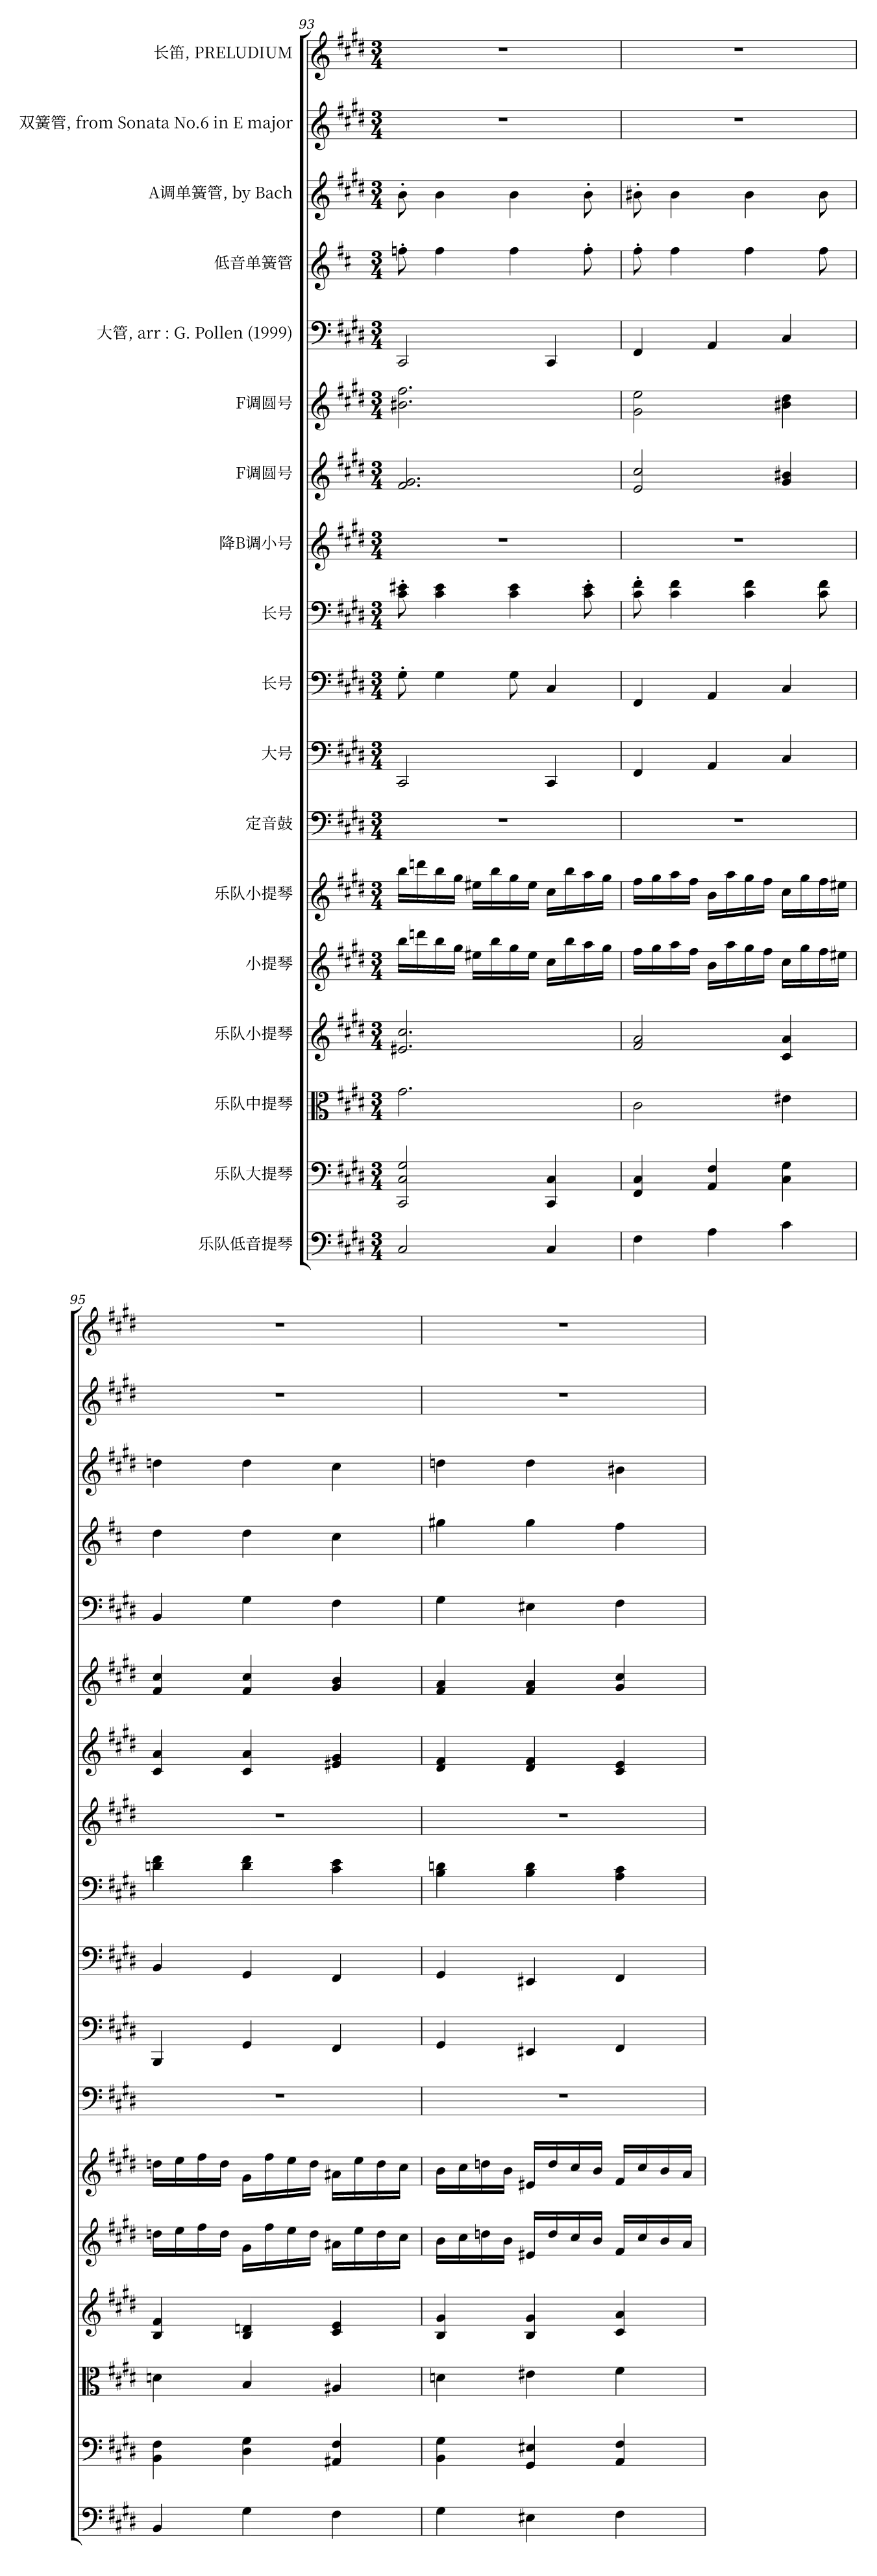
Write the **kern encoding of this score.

**kern	**kern	**kern	**kern	**kern	**kern	**kern	**kern	**kern	**kern	**kern	**kern	**kern	**kern	**kern	**kern	**kern	**kern
*part18	*part17	*part16	*part15	*part14	*part13	*part12	*part11	*part10	*part9	*part8	*part7	*part6	*part5	*part4	*part3	*part2	*part1
*staff18	*staff17	*staff16	*staff15	*staff14	*staff13	*staff12	*staff11	*staff10	*staff9	*staff8	*staff7	*staff6	*staff5	*staff4	*staff3	*staff2	*staff1
*I"乐队低音提琴	*I"乐队大提琴	*I"乐队中提琴	*I"乐队小提琴	*I"小提琴	*I"乐队小提琴	*I"定音鼓	*I"大号	*I"长号	*I"长号	*I"降B调小号	*I"F调圆号	*I"F调圆号	*I"大管, arr : G. Pollen (1999)	*I"低音单簧管	*I"A调单簧管, by Bach	*I"双簧管, from Sonata No.6 in E major	*I"长笛, PRELUDIUM
!!LO:PB:g=z
*clefF4	*clefF4	*clefC3	*clefG2	*clefG2	*clefG2	*clefF4	*clefF4	*clefF4	*clefF4	*clefG2	*clefG2	*clefG2	*clefF4	*clefG2	*clefG2	*clefG2	*clefG2
*ITrd7c12	*	*	*	*	*	*	*	*	*	*ITrd1c2	*ITrd4c7	*ITrd4c7	*	*ITrd8c14	*ITrd2c3	*	*
*k[f#c#g#d#]	*k[f#c#g#d#]	*k[f#c#g#d#]	*k[f#c#g#d#]	*k[f#c#g#d#]	*k[f#c#g#d#]	*k[f#c#g#d#]	*k[f#c#g#d#]	*k[f#c#g#d#]	*k[f#c#g#d#]	*k[f#c#]	*k[f#c#g#]	*k[f#c#g#]	*k[f#c#g#d#]	*k[f#c#]	*k[f#c#g#d#a#e#b#]	*k[f#c#g#d#]	*k[f#c#g#d#]
*M3/4	*M3/4	*M3/4	*M3/4	*M3/4	*M3/4	*M3/4	*M3/4	*M3/4	*M3/4	*M3/4	*M3/4	*M3/4	*M3/4	*M3/4	*M3/4	*M3/4	*M3/4
*MM120	*MM120	*MM120	*MM120	*MM120	*MM120	*MM120	*MM120	*MM120	*MM120	*MM120	*MM120	*MM120	*MM120	*MM120	*MM120	*MM120	*MM120
=93	=93	=93	=93	=93	=93	=93	=93	=93	=93	=93	=93	=93	=93	=93	=93	=93	=93
2CC#/	2CC#/ 2C#/ 2G#/	2.g#\	2.e#X/ 2.cc#/	16bb\LL	16bb\LL	2.r	2CC#/	8G#'\	8c#\' 8e#X\'	2.r	2.B/ 2.c#/	2.e#X\ 2.b\	2CC#/	8fn'\	8g#'\	2.r	2.r
.	.	.	.	16dddn\	16dddn\	.	.	.	.	.	.	.	.	.	.	.	.
.	.	.	.	16bb\	16bb\	.	.	4G#\	4c#\ 4e#\	.	.	.	.	4f\	4g#\	.	.
.	.	.	.	16gg#\JJ	16gg#\JJ	.	.	.	.	.	.	.	.	.	.	.	.
.	.	.	.	16ee#X\LL	16ee#X\LL	.	.	.	.	.	.	.	.	.	.	.	.
.	.	.	.	16bb\	16bb\	.	.	.	.	.	.	.	.	.	.	.	.
.	.	.	.	16gg#\	16gg#\	.	.	8G#\	4c#\ 4e#\	.	.	.	.	4f\	4g#\	.	.
.	.	.	.	16ee#\JJ	16ee#\JJ	.	.	.	.	.	.	.	.	.	.	.	.
4CC#/	4CC#/ 4C#/	.	.	16cc#\LL	16cc#\LL	.	4CC#/	4C#/	.	.	.	.	4CC#/	.	.	.	.
.	.	.	.	16bb\	16bb\	.	.	.	.	.	.	.	.	.	.	.	.
.	.	.	.	16aa\	16aa\	.	.	.	8c#\' 8e#\'	.	.	.	.	8f'\	8g#'\	.	.
.	.	.	.	16gg#\JJ	16gg#\JJ	.	.	.	.	.	.	.	.	.	.	.	.
=94	=94	=94	=94	=94	=94	=94	=94	=94	=94	=94	=94	=94	=94	=94	=94	=94	=94
*	*	*	*	*	*	*	*	*	*	*	*	*	*	*	*	*	*MM130
4FF#\	4FF#/ 4C#/	2c#\	2f#/ 2a/	16ff#\LL	16ff#\LL	2.r	4FF#/	4FF#/	8c#\' 8f#\'	2.r	2A/ 2f#/	2c#\ 2a\	4FF#/	8f#'\	8g##X'\	2.r	2.r
.	.	.	.	16gg#\	16gg#\	.	.	.	.	.	.	.	.	.	.	.	.
.	.	.	.	16aa\	16aa\	.	.	.	4c#\ 4f#\	.	.	.	.	4f#\	4g##\	.	.
.	.	.	.	16ff#\JJ	16ff#\JJ	.	.	.	.	.	.	.	.	.	.	.	.
4AA\	4AA/ 4F#/	.	.	16b\LL	16b\LL	.	4AA/	4AA/	.	.	.	.	4AA/	.	.	.	.
.	.	.	.	16aa\	16aa\	.	.	.	.	.	.	.	.	.	.	.	.
.	.	.	.	16gg#\	16gg#\	.	.	.	4c#\ 4f#\	.	.	.	.	4f#\	4g##\	.	.
.	.	.	.	16ff#\JJ	16ff#\JJ	.	.	.	.	.	.	.	.	.	.	.	.
4C#\	4C#\ 4G#\	4e#X\	4c#/ 4a/	16cc#\LL	16cc#\LL	.	4C#/	4C#/	.	.	4c#/ 4e#X/	4e#X\ 4g#\	4C#/	.	.	.	.
.	.	.	.	16gg#\	16gg#\	.	.	.	.	.	.	.	.	.	.	.	.
.	.	.	.	16ff#\	16ff#\	.	.	.	8c#\ 8f#\	.	.	.	.	8f#\	8g##\	.	.
.	.	.	.	16ee#X\JJ	16ee#X\JJ	.	.	.	.	.	.	.	.	.	.	.	.
=95	=95	=95	=95	=95	=95	=95	=95	=95	=95	=95	=95	=95	=95	=95	=95	=95	=95
4BBB/	4BB\ 4F#\	4dn\	4B/ 4f#/	16ddn\LL	16ddn\LL	2.r	4BBB/	4BB/	4dn\ 4f#\	2.r	4F#/ 4d/	4B/ 4f#/	4BB/	4d\	4bn\	2.r	2.r
.	.	.	.	16ee\	16ee\	.	.	.	.	.	.	.	.	.	.	.	.
.	.	.	.	16ff#\	16ff#\	.	.	.	.	.	.	.	.	.	.	.	.
.	.	.	.	16dd\JJ	16dd\JJ	.	.	.	.	.	.	.	.	.	.	.	.
4GG#\	4D#\ 4G#\	4B/	4B/ 4dn/	16g#\LL	16g#\LL	.	4GG#/	4GG#/	4d\ 4f#\	.	4F#/ 4d/	4B/ 4f#/	4G#\	4d\	4b\	.	.
.	.	.	.	16ff#\	16ff#\	.	.	.	.	.	.	.	.	.	.	.	.
.	.	.	.	16ee\	16ee\	.	.	.	.	.	.	.	.	.	.	.	.
.	.	.	.	16dd\JJ	16dd\JJ	.	.	.	.	.	.	.	.	.	.	.	.
4FF#\	4AA#X/ 4F#/	4A#X/	4c#/ 4e/	16a#X\LL	16a#X\LL	.	4FF#/	4FF#/	4c#\ 4e\	.	4A#X/ 4c#/	4c#/ 4e/	4F#\	4c#\	4a#\	.	.
.	.	.	.	16ee\	16ee\	.	.	.	.	.	.	.	.	.	.	.	.
.	.	.	.	16dd\	16dd\	.	.	.	.	.	.	.	.	.	.	.	.
.	.	.	.	16cc#\JJ	16cc#\JJ	.	.	.	.	.	.	.	.	.	.	.	.
!!LO:PB:g=z
=96	=96	=96	=96	=96	=96	=96	=96	=96	=96	=96	=96	=96	=96	=96	=96	=96	=96
4GG#\	4BB\ 4G#\	4dn\	4B/ 4g#/	16b\LL	16b\LL	2.r	4GG#/	4GG#/	4B\ 4dn\	2.r	4G#/ 4B/	4B/ 4d/	4G#\	4g#X\	4bn\	2.r	2.r
.	.	.	.	16cc#\	16cc#\	.	.	.	.	.	.	.	.	.	.	.	.
.	.	.	.	16ddn\	16ddn\	.	.	.	.	.	.	.	.	.	.	.	.
.	.	.	.	16b\JJ	16b\JJ	.	.	.	.	.	.	.	.	.	.	.	.
4EE#X\	4GG#/ 4E#X/	4e#X\	4B/ 4g#/	16e#X/LL	16e#X/LL	.	4EE#X/	4EE#X/	4B\ 4d\	.	4G#/ 4B/	4B/ 4d/	4E#X\	4g#\	4b\	.	.
.	.	.	.	16dd/	16dd/	.	.	.	.	.	.	.	.	.	.	.	.
.	.	.	.	16cc#/	16cc#/	.	.	.	.	.	.	.	.	.	.	.	.
.	.	.	.	16b/JJ	16b/JJ	.	.	.	.	.	.	.	.	.	.	.	.
4FF#\	4AA/ 4F#/	4f#\	4c#/ 4a/	16f#/LL	16f#/LL	.	4FF#/	4FF#/	4A\ 4c#\	.	4F#/ 4A/	4c#/ 4f#/	4F#\	4f#\	4g##X\	.	.
.	.	.	.	16cc#/	16cc#/	.	.	.	.	.	.	.	.	.	.	.	.
.	.	.	.	16b/	16b/	.	.	.	.	.	.	.	.	.	.	.	.
.	.	.	.	16a/JJ	16a/JJ	.	.	.	.	.	.	.	.	.	.	.	.
=	=	=	=	=	=	=	=	=	=	=	=	=	=	=	=	=	=
*-	*-	*-	*-	*-	*-	*-	*-	*-	*-	*-	*-	*-	*-	*-	*-	*-	*-
